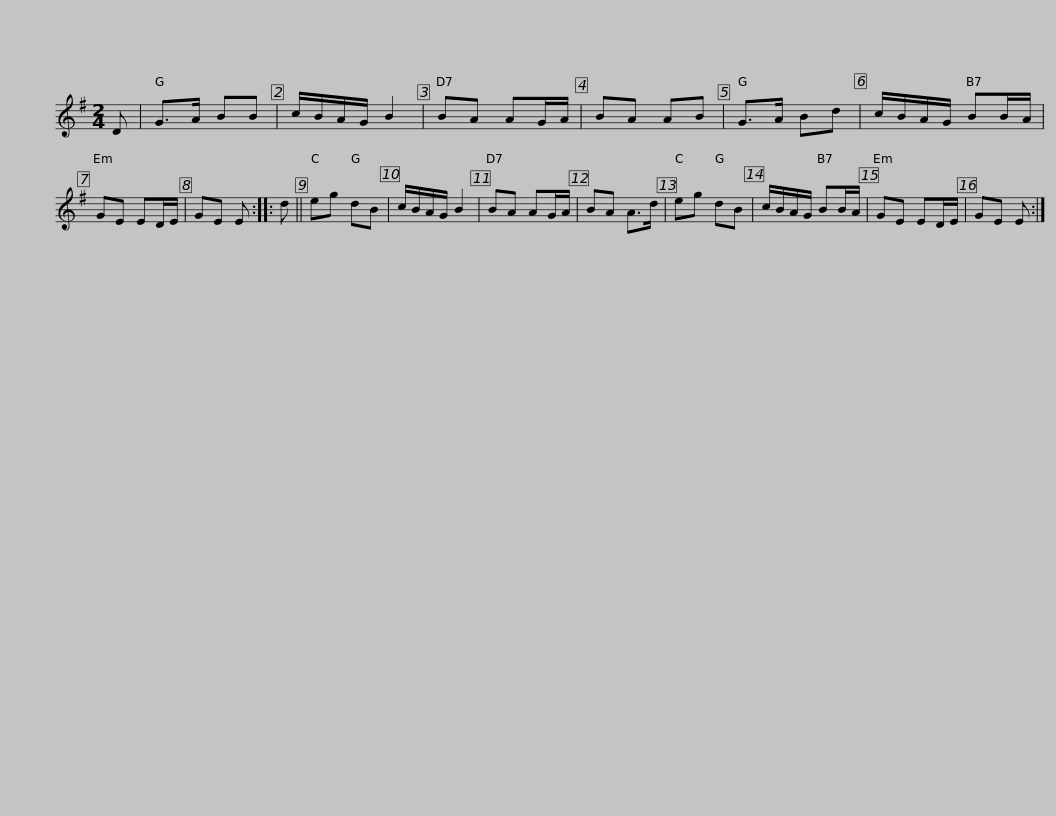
X:1
L:1/8
M:2/4
I:linebreak $
K:Emin
V:1 treble
V:1
 D | G>A BB | c/B/A/G/ B2 | BA AG/A/ | BA AB | %5
 G>A Bd | c/B/A/G/ BB/A/ | GE ED/E/ | GE E :: d ||$ %10
 eg dB | c/B/A/G/ B2 | BA AG/A/ | BA A>d | eg dB | %15
 c/B/A/G/ BB/A/ | GE ED/E/ | GE E :| %18
